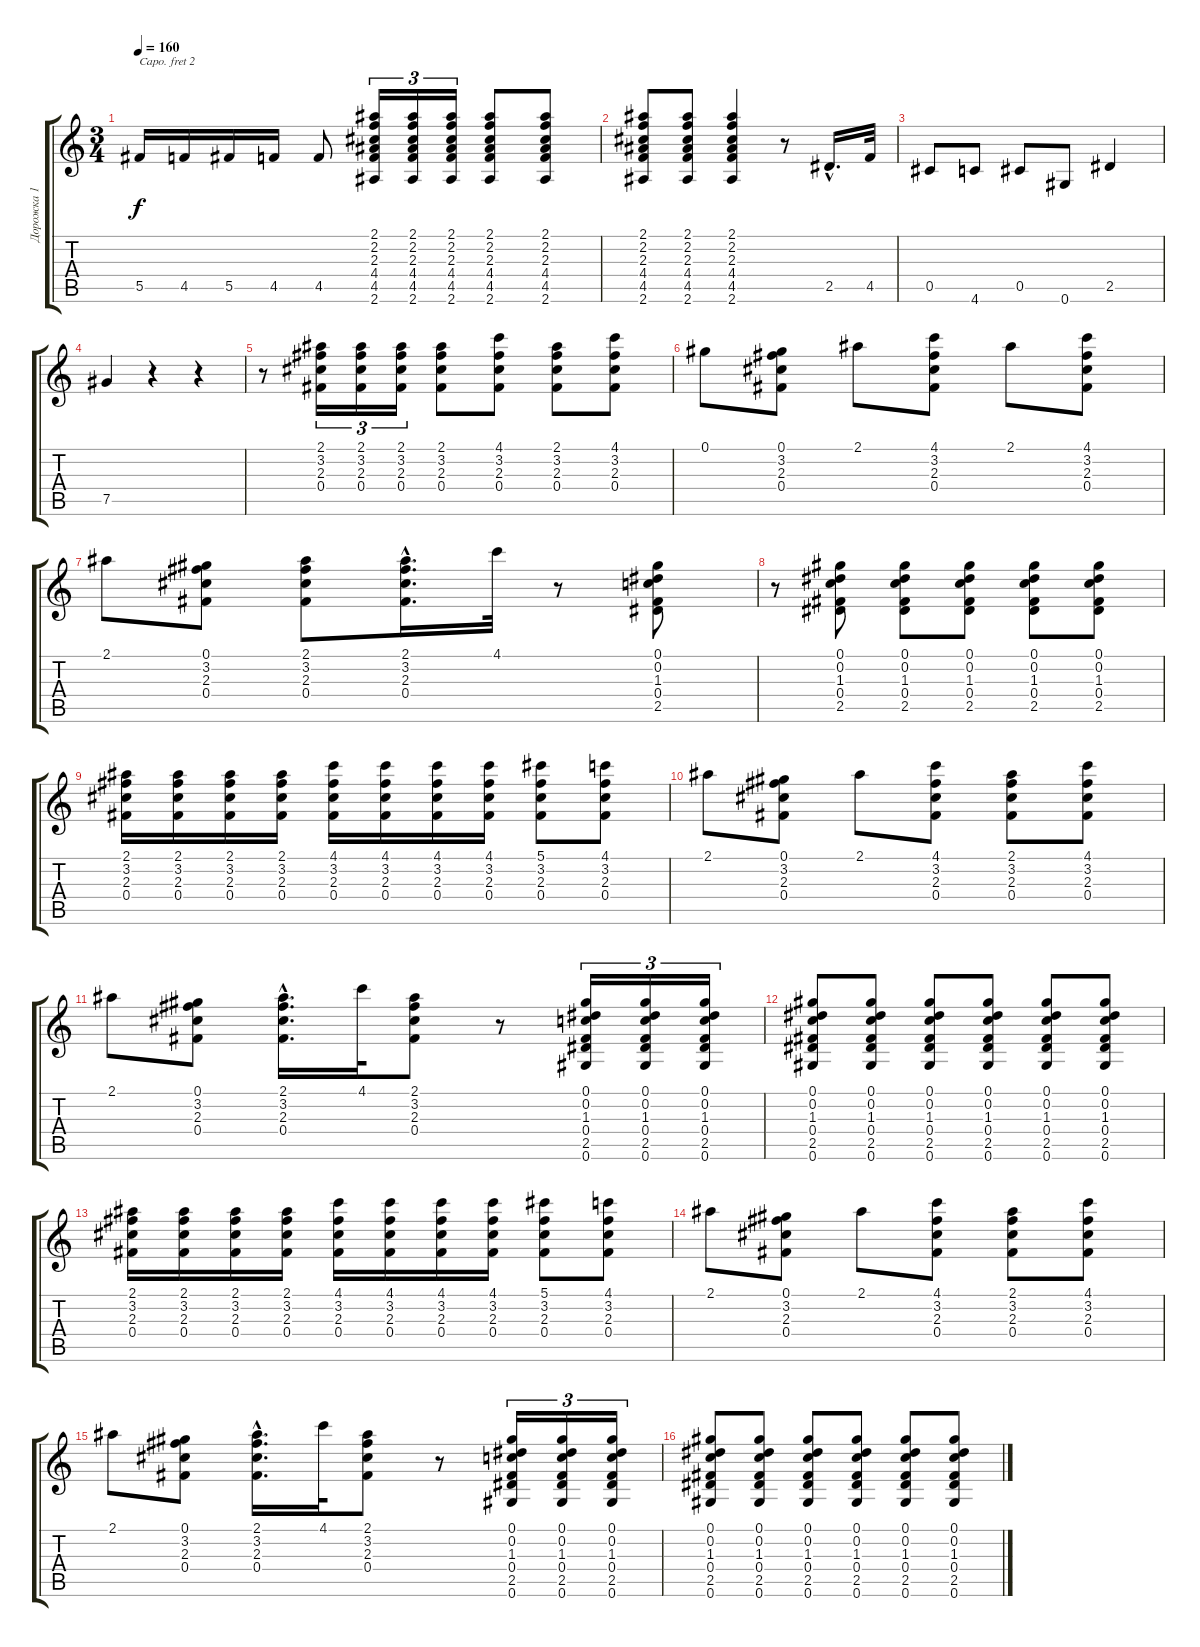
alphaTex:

\track ("Дорожка 1" "Дорожка 1") {instrument acousticguitarnylon}
\staff {score tabs}
\capo 2
\tuning (Gb4 Db4 A3 E3 B2 Gb2) {hide}
\ts (3 4)
\tempo 160
\clef g2
\ks c
5.5.16{dy f} 4.5.16 5.5.16 4.5.16 4.5.8 (2.1 2.2 2.3 4.4 4.5 2.6).16{tu (3 2)} (2.1 2.2 2.3 4.4 4.5 2.6).16{tu (3 2)} (2.1 2.2 2.3 4.4 4.5 2.6).16{tu (3 2)} (2.1 2.2 2.3 4.4 4.5 2.6).8 (2.1 2.2 2.3 4.4 4.5 2.6).8 |
(2.1 2.2 2.3 4.4 4.5 2.6).8 (2.1 2.2 2.3 4.4 4.5 2.6).8 (2.1 2.2 2.3 4.4 4.5 2.6).4 r.8 2.5{hac}.16{d} 4.5.32 |
0.5.8 4.6.8 0.5.8 0.6.8 2.5.4 |
7.5.4 r.4 r.4 |
r.8 (2.1 3.2 2.3 0.4).16{tu (3 2)} (2.1 3.2 2.3 0.4).16{tu (3 2)} (2.1 3.2 2.3 0.4).16{tu (3 2)} (2.1 3.2 2.3 0.4).8 (4.1 3.2 2.3 0.4).8 (2.1 3.2 2.3 0.4).8 (4.1 3.2 2.3 0.4).8 |
0.1.8 (0.1 3.2 2.3 0.4).8 2.1.8 (4.1 3.2 2.3 0.4).8 2.1.8 (4.1 3.2 2.3 0.4).8 |
2.1.8 (0.1 3.2 2.3 0.4).8 (2.1 3.2 2.3 0.4).8 (2.1{hac} 3.2{hac} 2.3{hac} 0.4{hac}).16{d} 4.1.32 r.8 (0.1 0.2 1.3 0.4 2.5).8 |
r.8 (0.1 0.2 1.3 0.4 2.5).8 (0.1 0.2 1.3 0.4 2.5).8 (0.1 0.2 1.3 0.4 2.5).8 (0.1 0.2 1.3 0.4 2.5).8 (0.1 0.2 1.3 0.4 2.5).8 |
(2.1 3.2 2.3 0.4).16 (2.1 3.2 2.3 0.4).16 (2.1 3.2 2.3 0.4).16 (2.1 3.2 2.3 0.4).16 (4.1 3.2 2.3 0.4).16 (4.1 3.2 2.3 0.4).16 (4.1 3.2 2.3 0.4).16 (4.1 3.2 2.3 0.4).16 (5.1 3.2 2.3 0.4).8 (4.1 3.2 2.3 0.4).8 |
2.1.8 (0.1 3.2 2.3 0.4).8 2.1.8 (4.1 3.2 2.3 0.4).8 (2.1 3.2 2.3 0.4).8 (4.1 3.2 2.3 0.4).8 |
2.1.8 (0.1 3.2 2.3 0.4).8 (2.1{hac} 3.2{hac} 2.3{hac} 0.4{hac}).16{d} 4.1.32 (2.1 3.2 2.3 0.4).8 r.8 (0.1 0.2 1.3 0.4 2.5 0.6).16{tu (3 2)} (0.1 0.2 1.3 0.4 2.5 0.6).16{tu (3 2)} (0.1 0.2 1.3 0.4 2.5 0.6).16{tu (3 2)} |
(0.1 0.2 1.3 0.4 2.5 0.6).8 (0.1 0.2 1.3 0.4 2.5 0.6).8 (0.1 0.2 1.3 0.4 2.5 0.6).8 (0.1 0.2 1.3 0.4 2.5 0.6).8 (0.1 0.2 1.3 0.4 2.5 0.6).8 (0.1 0.2 1.3 0.4 2.5 0.6).8 |
(2.1 3.2 2.3 0.4).16 (2.1 3.2 2.3 0.4).16 (2.1 3.2 2.3 0.4).16 (2.1 3.2 2.3 0.4).16 (4.1 3.2 2.3 0.4).16 (4.1 3.2 2.3 0.4).16 (4.1 3.2 2.3 0.4).16 (4.1 3.2 2.3 0.4).16 (5.1 3.2 2.3 0.4).8 (4.1 3.2 2.3 0.4).8 |
2.1.8 (0.1 3.2 2.3 0.4).8 2.1.8 (4.1 3.2 2.3 0.4).8 (2.1 3.2 2.3 0.4).8 (4.1 3.2 2.3 0.4).8 |
2.1.8 (0.1 3.2 2.3 0.4).8 (2.1{hac} 3.2{hac} 2.3{hac} 0.4{hac}).16{d} 4.1.32 (2.1 3.2 2.3 0.4).8 r.8 (0.1 0.2 1.3 0.4 2.5 0.6).16{tu (3 2)} (0.1 0.2 1.3 0.4 2.5 0.6).16{tu (3 2)} (0.1 0.2 1.3 0.4 2.5 0.6).16{tu (3 2)} |
(0.1 0.2 1.3 0.4 2.5 0.6).8 (0.1 0.2 1.3 0.4 2.5 0.6).8 (0.1 0.2 1.3 0.4 2.5 0.6).8 (0.1 0.2 1.3 0.4 2.5 0.6).8 (0.1 0.2 1.3 0.4 2.5 0.6).8 (0.1 0.2 1.3 0.4 2.5 0.6).8
